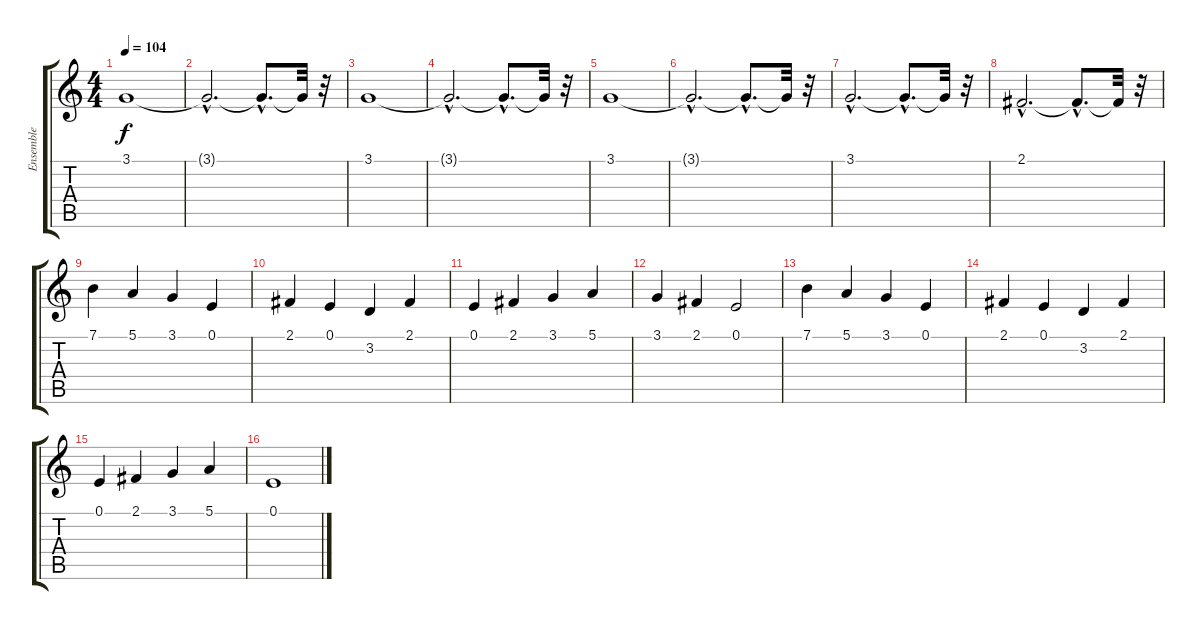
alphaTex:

\track ("Ensemble" "Ensemble") {instrument stringensemble1}
\staff {score tabs}
\tuning (E4 B3 G3 D3 A2 E2) {hide}
\ts (4 4)
\tempo 104
\clef g2
\ks c
3.1.1{dy f volume 12} |
3.1{hac t}.2{d} 3.1{hac t}.8{d} 3.1{t}.32 r.32 |
3.1.1{volume 12} |
3.1{hac t}.2{d} 3.1{hac t}.8{d} 3.1{t}.32 r.32 |
3.1.1{volume 12} |
3.1{hac t}.2{d} 3.1{hac t}.8{d} 3.1{t}.32 r.32 |
3.1{hac}.2{d volume 12} 3.1{hac t}.8{d} 3.1{t}.32 r.32 |
2.1{hac}.2{d} 2.1{hac t}.8{d} 2.1{t}.32 r.32 |
7.1.4 5.1.4 3.1.4 0.1.4 |
2.1.4 0.1.4 3.2.4 2.1.4 |
0.1.4 2.1.4 3.1.4 5.1.4 |
3.1.4 2.1.4 0.1.2 |
7.1.4 5.1.4 3.1.4 0.1.4 |
2.1.4 0.1.4 3.2.4 2.1.4 |
0.1.4 2.1.4 3.1.4 5.1.4 |
0.1.1
